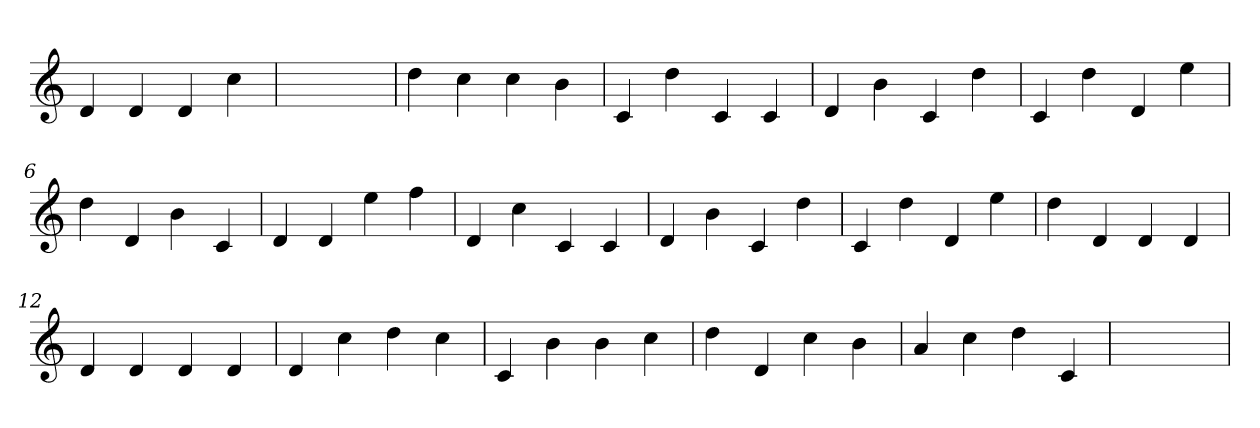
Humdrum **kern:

**kern
*part1
*staff1
*clefG2
=1
4d
4d
4d
4cc
=2
1ryy
=2
4dd
4cc
4cc
4b
=3
4c
4dd
4c
4c
=4
4d
4b
4c
4dd
=5
4c
4dd
4d
4ee
=6
4dd
4d
4b
4c
=7
4d
4d
4ee
4ff
=8
4d
4cc
4c
4c
=9
4d
4b
4c
4dd
=10
4c
4dd
4d
4ee
=11
4dd
4d
4d
4d
=12
4d
4d
4d
4d
=13
4d
4cc
4dd
4cc
=14
4c
4b
4b
4cc
=15
4dd
4d
4cc
4b
=16
4a
4cc
4dd
4c
=17
1ryy
=
*-
